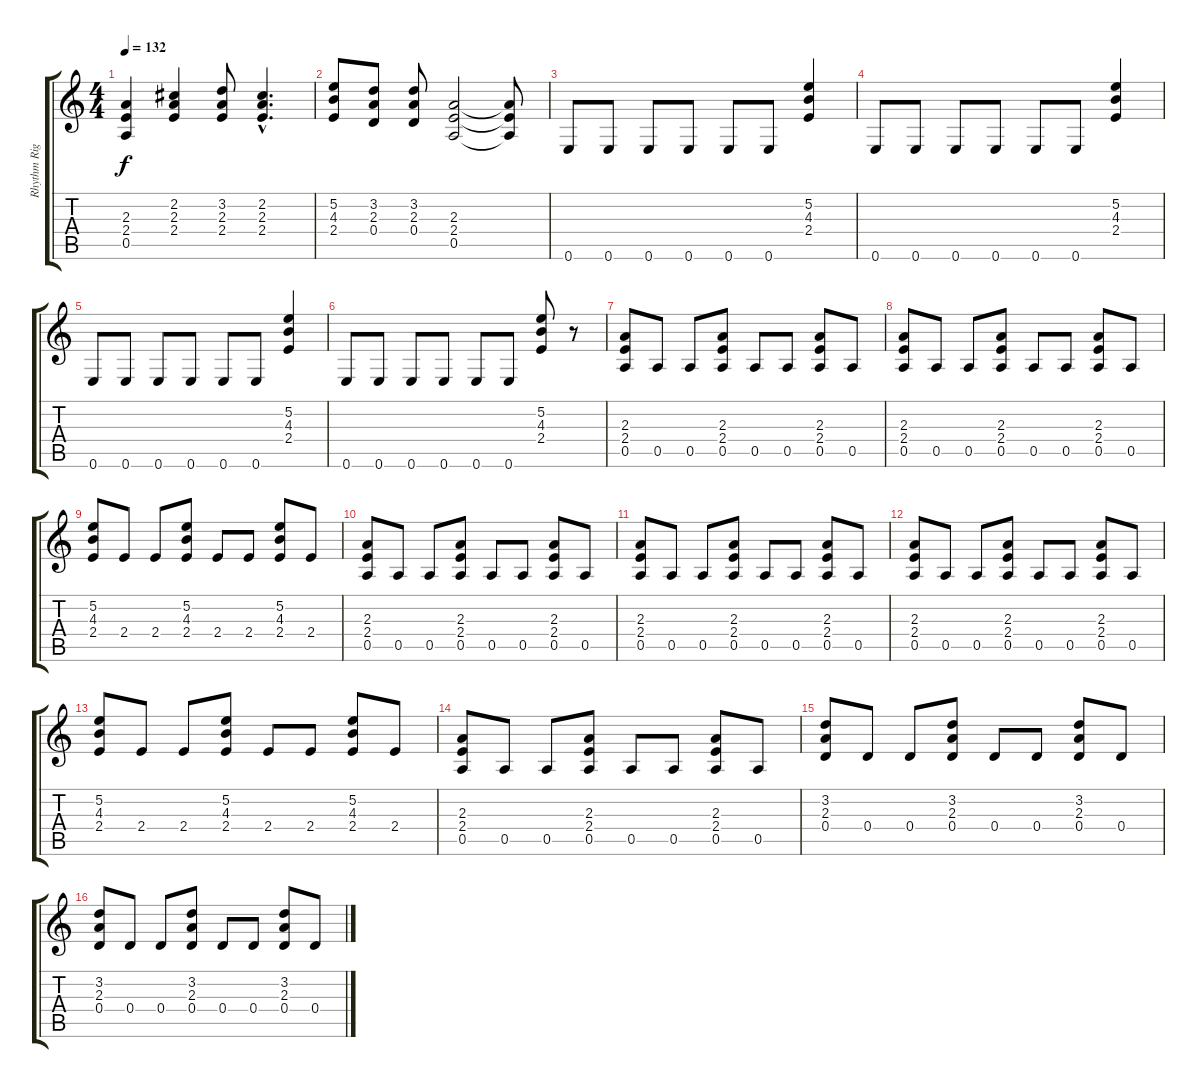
\track ("Rhythm Right pan" "Rhythm Rig") {instrument distortionguitar}
\staff {score tabs}
\tuning (E4 B3 G3 D3 A2 E2) {hide}
\ts (4 4)
\tempo 132
\clef g2
\ks c
(2.3 2.4 0.5).4{dy f} (2.2 2.3 2.4).4 (3.2 2.3 2.4).8 (2.2{hac} 2.3 2.4{hac}).4{d} |
(5.2 4.3 2.4).8 (3.2 2.3 0.4).8 (3.2 2.3 0.4).8 (2.3 2.4 0.5).2 (2.3{t} 2.4{t} 0.5{t}).8 |
0.6.8 0.6.8 0.6.8 0.6.8 0.6.8 0.6.8 (5.2 4.3 2.4).4 |
0.6.8 0.6.8 0.6.8 0.6.8 0.6.8 0.6.8 (5.2 4.3 2.4).4 |
0.6.8 0.6.8 0.6.8 0.6.8 0.6.8 0.6.8 (5.2 4.3 2.4).4 |
0.6.8 0.6.8 0.6.8 0.6.8 0.6.8 0.6.8 (5.2 4.3 2.4).8 r.8 |
(2.3 2.4 0.5).8 0.5.8 0.5.8 (2.3 2.4 0.5).8 0.5.8 0.5.8 (2.3 2.4 0.5).8 0.5.8 |
(2.3 2.4 0.5).8 0.5.8 0.5.8 (2.3 2.4 0.5).8 0.5.8 0.5.8 (2.3 2.4 0.5).8 0.5.8 |
(5.2 4.3 2.4).8 2.4.8 2.4.8 (5.2 4.3 2.4).8 2.4.8 2.4.8 (5.2 4.3 2.4).8 2.4.8 |
(2.3 2.4 0.5).8 0.5.8 0.5.8 (2.3 2.4 0.5).8 0.5.8 0.5.8 (2.3 2.4 0.5).8 0.5.8 |
(2.3 2.4 0.5).8 0.5.8 0.5.8 (2.3 2.4 0.5).8 0.5.8 0.5.8 (2.3 2.4 0.5).8 0.5.8 |
(2.3 2.4 0.5).8 0.5.8 0.5.8 (2.3 2.4 0.5).8 0.5.8 0.5.8 (2.3 2.4 0.5).8 0.5.8 |
(5.2 4.3 2.4).8 2.4.8 2.4.8 (5.2 4.3 2.4).8 2.4.8 2.4.8 (5.2 4.3 2.4).8 2.4.8 |
(2.3 2.4 0.5).8 0.5.8 0.5.8 (2.3 2.4 0.5).8 0.5.8 0.5.8 (2.3 2.4 0.5).8 0.5.8 |
(3.2 2.3 0.4).8 0.4.8 0.4.8 (3.2 2.3 0.4).8 0.4.8 0.4.8 (3.2 2.3 0.4).8 0.4.8 |
(3.2 2.3 0.4).8 0.4.8 0.4.8 (3.2 2.3 0.4).8 0.4.8 0.4.8 (3.2 2.3 0.4).8 0.4.8
